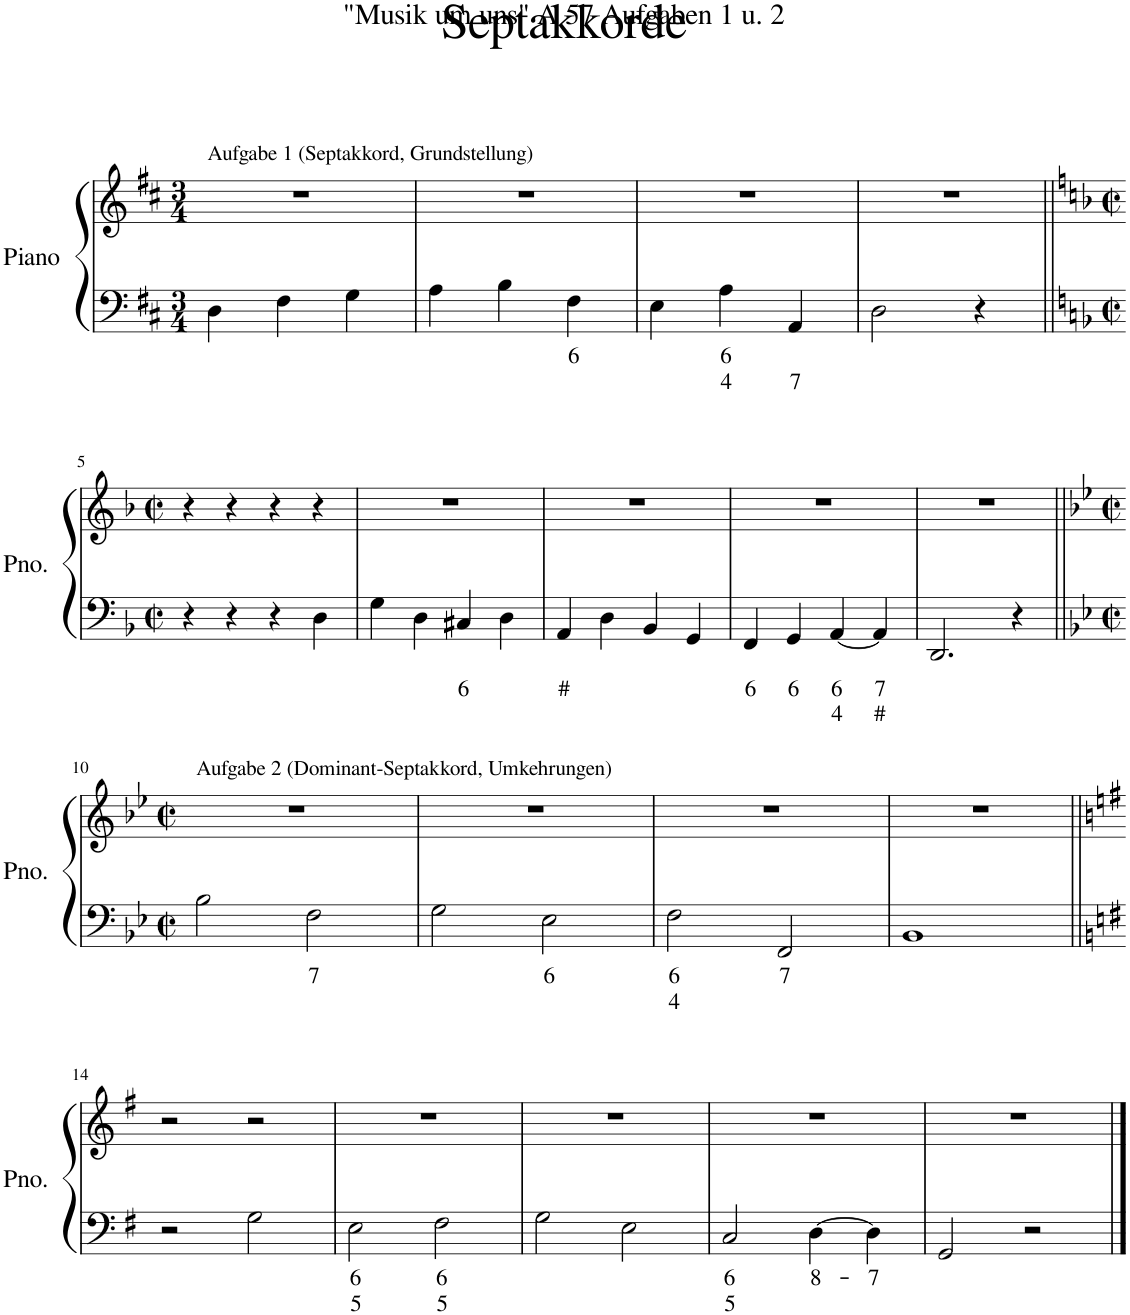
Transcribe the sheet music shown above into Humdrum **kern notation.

**kern	**text	**text	**text	**kern
*part1	*part1	*part1	*part1	*part1
*staff2	*staff2	*staff2	*staff2	*staff1
*I"Piano	*	*	*	*
*I'Pno.	*	*	*	*
*clefF4	*	*	*	*clefG2
*k[f#c#]	*	*	*	*k[f#c#]
*M3/4	*	*	*	*M3/4
=1	=1	=1	=1	=1
!	!	!	!	!LO:TX:a:t=Aufgabe 1 (Septakkord, Grundstellung)
4D\	.	.	.	2.r
4F#\	.	.	.	.
4G\	.	.	.	.
=2	=2	=2	=2	=2
4A\	.	.	.	2.r
4B\	.	.	.	.
!	!LO:LY:b	!	!	!
4F#\	6	.	.	.
=3	=3	=3	=3	=3
4E\	.	.	.	2.r
!	!LO:LY:b	!LO:LY:b	!	!
4A\	6	4	.	.
!	!	!LO:LY:b	!	!
4AA/	.	7	.	.
=4	=4	=4	=4	=4
2D\	.	.	.	2.r
4r	.	.	.	.
!!LO:LB:g=z
=5||	=5||	=5||	=5||	=5||
*k[b-]	*	*	*	*k[b-]
*M4/4	*	*	*	*M4/4
*met(c|)	*	*	*	*met(c|)
4r	.	.	.	4r
4r	.	.	.	4r
4r	.	.	.	4r
4D\	.	.	.	4r
=6	=6	=6	=6	=6
4G\	.	.	.	1r
4D\	.	.	.	.
!	!	!LO:LY:b	!	!
4C#X/	.	6	.	.
4D\	.	.	.	.
=7	=7	=7	=7	=7
!	!	!LO:LY:b	!	!
4AA/	.	#	.	1r
4D\	.	.	.	.
4BB-/	.	.	.	.
4GG/	.	.	.	.
=8	=8	=8	=8	=8
!	!	!LO:LY:b	!	!
4FF/	.	6	.	1r
!	!	!LO:LY:b	!	!
4GG/	.	6	.	.
!	!	!LO:LY:b	!LO:LY:b	!
[4AA/	.	6	4	.
!	!	!LO:LY:b	!LO:LY:b	!
4AA/]	.	7	#	.
=9	=9	=9	=9	=9
2.DD/	.	.	.	1r
4r	.	.	.	.
!!LO:LB:g=z
=10||	=10||	=10||	=10||	=10||
*k[b-e-]	*	*	*	*k[b-e-]
*M4/4	*	*	*	*M4/4
*met(c|)	*	*	*	*met(c|)
!	!	!	!	!LO:TX:a:t=Aufgabe 2 (Dominant-Septakkord, Umkehrungen)
2B-\	.	.	.	1r
!	!LO:LY:b	!	!	!
2F\	7	.	.	.
=11	=11	=11	=11	=11
2G\	.	.	.	1r
!	!LO:LY:b	!	!	!
2E-\	6	.	.	.
=12	=12	=12	=12	=12
!	!LO:LY:b	!LO:LY:b	!	!
2F\	6	4	.	1r
!	!LO:LY:b	!	!	!
2FF/	7	.	.	.
=13	=13	=13	=13	=13
1BB-	.	.	.	1r
!!LO:LB:g=z
=14||	=14||	=14||	=14||	=14||
*k[f#]	*	*	*	*k[f#]
2r	.	.	.	2r
2G\	.	.	.	2r
=15	=15	=15	=15	=15
!	!LO:LY:b	!LO:LY:b	!	!
2E\	6	5	.	1r
!	!LO:LY:b	!LO:LY:b	!	!
2F#\	6	5	.	.
=16	=16	=16	=16	=16
2G\	.	.	.	1r
2E\	.	.	.	.
=17	=17	=17	=17	=17
!	!LO:LY:b	!LO:LY:b	!	!
2C/	6	5	.	1r
!	!LO:LY:b	!	!	!
[4D\	8-	.	.	.
!	!LO:LY:b	!	!	!
4D\]	-7	.	.	.
=18	=18	=18	=18	=18
2GG/	.	.	.	1r
2r	.	.	.	.
==	==	==	==	==
*-	*-	*-	*-	*-
